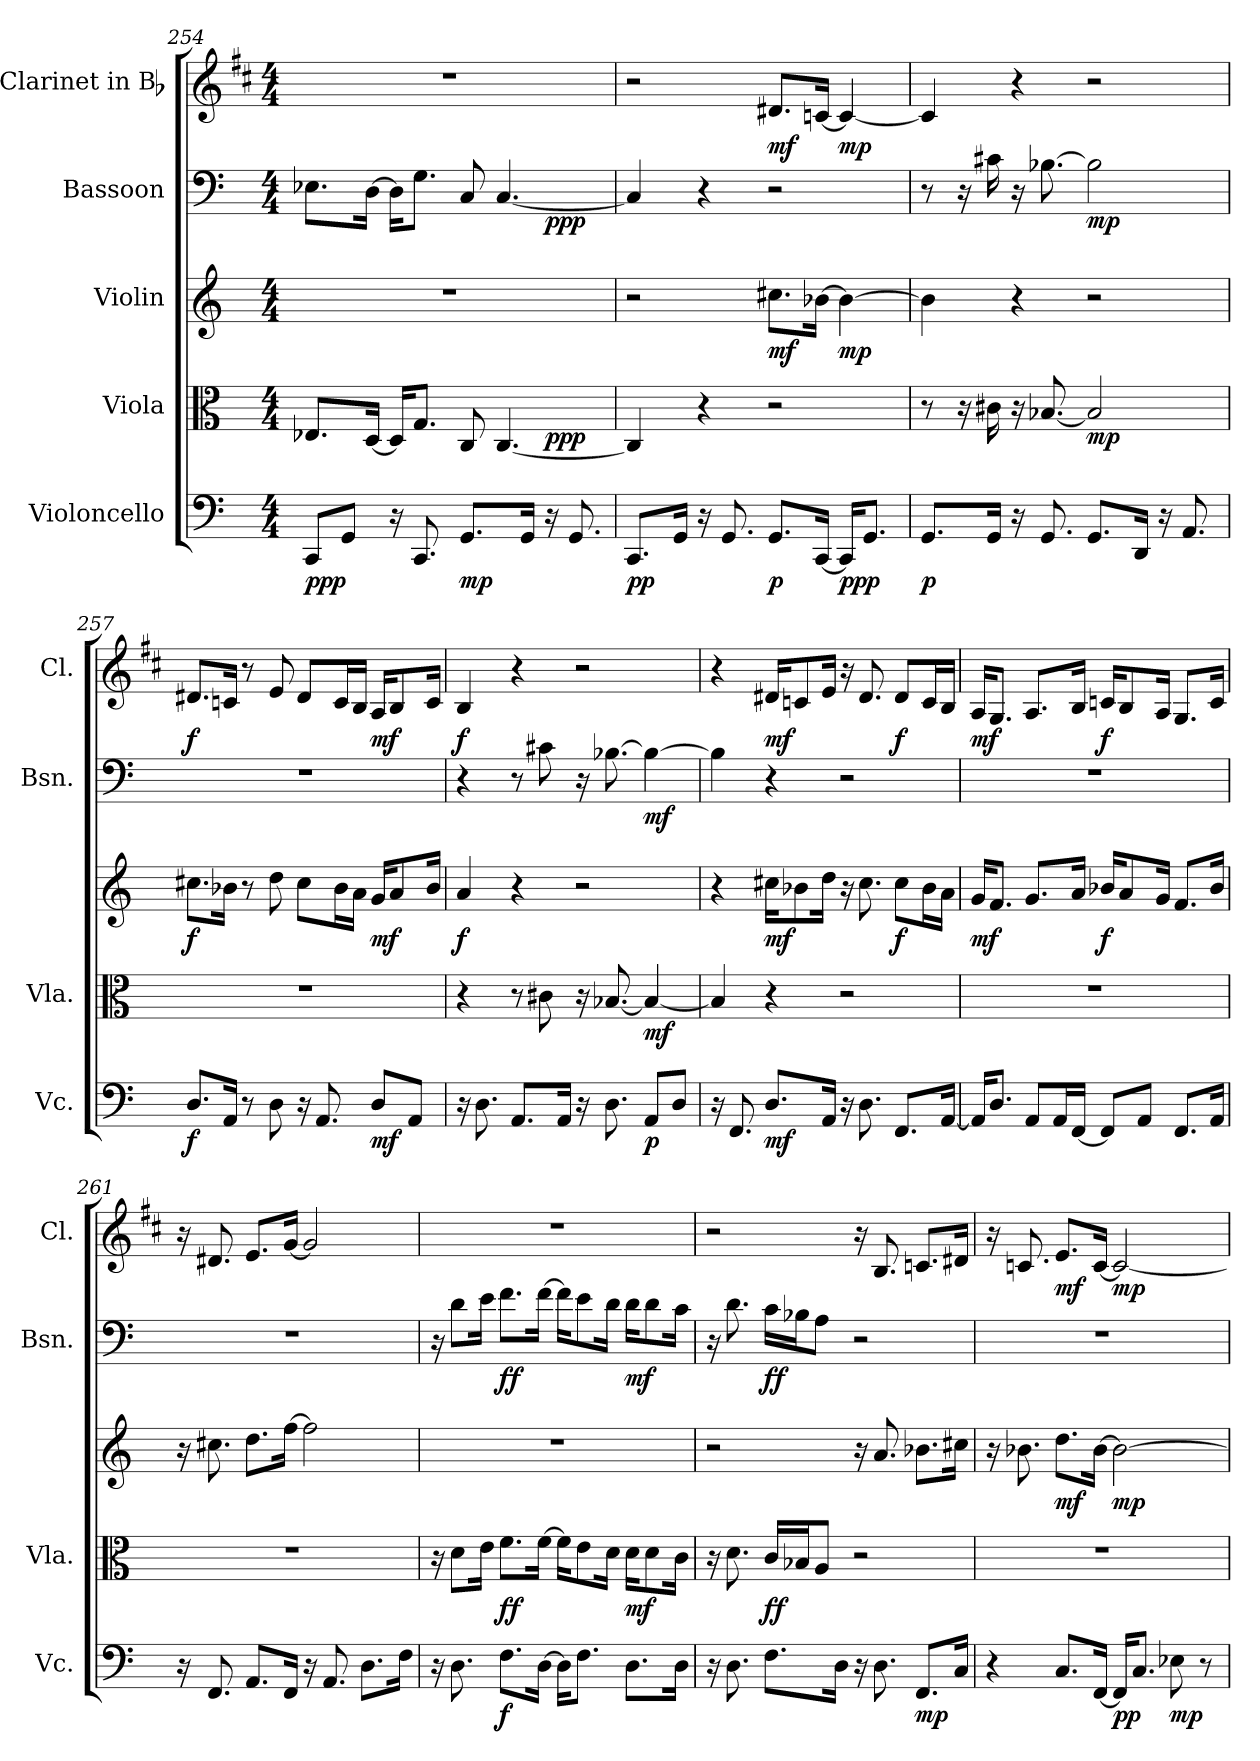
**kern	**dynam	**kern	**dynam	**kern	**dynam	**kern	**dynam	**kern	**dynam
*part5	*part5	*part4	*part4	*part3	*part3	*part2	*part2	*part1	*part1
*staff5	*staff5	*staff4	*staff4	*staff3	*staff3	*staff2	*staff2	*staff1	*staff1
*I"Violoncello	*	*I"Viola	*	*I"Violin	*	*I"Bassoon	*	*I"Clarinet in Bb	*
*I'Vc.	*	*I'Vla.	*	*	*	*I'Bsn.	*	*I'Cl.	*
*clefF4	*	*clefC3	*	*clefG2	*	*clefF4	*	*clefG2	*
*	*	*	*	*	*	*	*	*ITrd1c2	*
*k[]	*	*k[]	*	*k[]	*	*k[]	*	*k[]	*
*C:	*	*C:	*	*C:	*	*C:	*	*C:	*
*M4/4	*	*M4/4	*	*M4/4	*	*M4/4	*	*M4/4	*
=254	=254	=254	=254	=254	=254	=254	=254	=254	=254
*	*	*^	*	*	*	*^	*	*	*
8CCi/L	ppp	8.E-Xi/L	2.ryy	.	1r	.	8.E-Xi\L	2.ryy	.	1r	.
8GGi/J	.	.	.	.	.	.	.	.	.	.	.
.	.	[16Di/Jk	.	.	.	.	[16Di\Jk	.	.	.	.
16r	.	16Di/KL]	.	.	.	.	16Di\KL]	.	.	.	.
8.CCi/	.	8.Gi/J	.	.	.	.	8.Gi\J	.	.	.	.
8.GGi/L	mp	8Ci/	.	.	.	.	8Ci/	.	.	.	.
.	.	[4.Ci/	.	.	.	.	[4.Ci/	.	.	.	.
16GGi/Jk	.	.	.	.	.	.	.	.	.	.	.
16r	.	.	4ryy	ppp	.	.	.	4ryy	ppp	.	.
8.GGi/	.	.	.	.	.	.	.	.	.	.	.
*	*	*v	*v	*	*	*	*v	*v	*	*	*
!!LO:PB:g=z
=255	=255	=255	=255	=255	=255	=255	=255	=255	=255
8.CCi/L	pp	4Ci/]	.	2r	.	4Ci/]	.	2r	.
16GGi/Jk	.	.	.	.	.	.	.	.	.
16r	.	4r	.	.	.	4r	.	.	.
8.GGi/	.	.	.	.	.	.	.	.	.
8.GGi/L	p	2r	.	8.cc#Xi\L	mf	2r	.	8.c#Xi/L	mf
[16CCi/Jk	.	.	.	[16b-Xi\Jk	.	.	.	[16B-Xi/Jk	.
16CCi/KL]	ppp	.	.	4b-i\_	mp	.	.	4B-i/_	mp
8.GGi/J	.	.	.	.	.	.	.	.	.
=256	=256	=256	=256	=256	=256	=256	=256	=256	=256
8.GGi/L	p	8r	.	4b-i\]	.	8r	.	4B-i/]	.
.	.	16r	.	.	.	16r	.	.	.
16GGi/Jk	.	16c#Xi\	.	.	.	16c#Xi\	.	.	.
16r	.	16r	.	4r	.	16r	.	4r	.
8.GGi/	.	[8.B-Xi/	.	.	.	[8.B-Xi\	.	.	.
8.GGi/L	.	2B-i/]	mp	2r	.	2B-i\]	mp	2r	.
16DDi/Jk	.	.	.	.	.	.	.	.	.
16r	.	.	.	.	.	.	.	.	.
8.AAi/	.	.	.	.	.	.	.	.	.
=257	=257	=257	=257	=257	=257	=257	=257	=257	=257
8.Di/L	f	1r	.	8.cc#Xi\L	f	1r	.	8.c#Xi/L	f
16AAi/Jk	.	.	.	16b-Xi\Jk	.	.	.	16B-Xi/Jk	.
8r	.	.	.	8r	.	.	.	8r	.
8Di\	.	.	.	8ddi\	.	.	.	8di/	.
16r	.	.	.	8cc#i\L	.	.	.	8c#i/L	.
8.AAi/	.	.	.	.	.	.	.	.	.
.	.	.	.	16b-i\L	.	.	.	16B-i/L	.
.	.	.	.	16ai\JJ	.	.	.	16Ai/JJ	.
8Di/L	mf	.	.	16gi/KL	mf	.	.	16Gi/KL	mf
.	.	.	.	8ai/	.	.	.	8Ai/	.
8AAi/J	.	.	.	.	.	.	.	.	.
.	.	.	.	16b-i/Jk	.	.	.	16B-i/Jk	.
!!LO:LB:g=z
=258	=258	=258	=258	=258	=258	=258	=258	=258	=258
16r	.	4r	.	4ai/	f	4r	.	4Ai/	f
8.Di\	.	.	.	.	.	.	.	.	.
8.AAi/L	.	8r	.	4r	.	8r	.	4r	.
.	.	8c#Xi\	.	.	.	8c#Xi\	.	.	.
16AAi/Jk	.	.	.	.	.	.	.	.	.
16r	.	16r	.	2r	.	16r	.	2r	.
8.Di\	.	[8.B-Xi/	.	.	.	[8.B-Xi\	.	.	.
8AAi/L	p	4B-i/_	mf	.	.	4B-i\_	mf	.	.
8Di/J	.	.	.	.	.	.	.	.	.
=259	=259	=259	=259	=259	=259	=259	=259	=259	=259
16r	.	4B-i/]	.	4r	.	4B-i\]	.	4r	.
8.FFi/	.	.	.	.	.	.	.	.	.
8.Di/L	mf	4r	.	16cc#Xi\KL	mf	4r	.	16c#Xi/KL	mf
.	.	.	.	8b-Xi\	.	.	.	8B-Xi/	.
16AAi/Jk	.	.	.	16ddi\Jk	.	.	.	16di/Jk	.
16r	.	2r	.	16r	.	2r	.	16r	.
8.Di\	.	.	.	8.cc#i\	.	.	.	8.c#i/	.
8.FFi/L	.	.	.	8cc#i\L	f	.	.	8c#i/L	f
.	.	.	.	16b-i\L	.	.	.	16B-i/L	.
[16AAi/Jk	.	.	.	16ai\JJ	.	.	.	16Ai/JJ	.
=260	=260	=260	=260	=260	=260	=260	=260	=260	=260
16AAi/KL]	.	1r	.	16gi/KL	mf	1r	.	16Gi/KL	mf
8.Di/J	.	.	.	8.fi/J	.	.	.	8.Fi/J	.
8AAi/L	.	.	.	8.gi/L	.	.	.	8.Gi/L	.
16AAi/L	.	.	.	.	.	.	.	.	.
[16FFi/JJ	.	.	.	16ai/Jk	.	.	.	16Ai/Jk	.
8FFi/L]	.	.	.	16b-Xi/KL	f	.	.	16B-Xi/KL	f
.	.	.	.	8ai/	.	.	.	8Ai/	.
8AAi/J	.	.	.	.	.	.	.	.	.
.	.	.	.	16gi/Jk	.	.	.	16Gi/Jk	.
8.FFi/L	.	.	.	8.fi/L	.	.	.	8.Fi/L	.
16AAi/Jk	.	.	.	16b-i/Jk	.	.	.	16B-i/Jk	.
!!LO:PB:g=z
=261	=261	=261	=261	=261	=261	=261	=261	=261	=261
16r	.	1r	.	16r	.	1r	.	16r	.
8.FFi/	.	.	.	8.cc#Xi\	.	.	.	8.c#Xi/	.
8.AAi/L	.	.	.	8.ddi\L	.	.	.	8.di/L	.
16FFi/Jk	.	.	.	[16ffi\Jk	.	.	.	[16fi/Jk	.
16r	.	.	.	2ffi\]	.	.	.	2fi/]	.
8.AAi/	.	.	.	.	.	.	.	.	.
8.Di\L	.	.	.	.	.	.	.	.	.
16Fi\Jk	.	.	.	.	.	.	.	.	.
=262	=262	=262	=262	=262	=262	=262	=262	=262	=262
16r	.	16r	.	1r	.	16r	.	1r	.
8.Di\	.	8di\L	.	.	.	8di\L	.	.	.
.	.	16ei\Jk	.	.	.	16ei\Jk	.	.	.
8.Fi\L	f	8.fi\L	ff	.	.	8.fi\L	ff	.	.
[16Di\Jk	.	[16fi\Jk	.	.	.	[16fi\Jk	.	.	.
16Di\KL]	.	16fi\KL]	.	.	.	16fi\KL]	.	.	.
8.Fi\J	.	8ei\	.	.	.	8ei\	.	.	.
.	.	16di\Jk	.	.	.	16di\Jk	.	.	.
8.Di\L	.	16di\KL	mf	.	.	16di\KL	mf	.	.
.	.	8di\	.	.	.	8di\	.	.	.
16Di\Jk	.	16ci\Jk	.	.	.	16ci\Jk	.	.	.
=263	=263	=263	=263	=263	=263	=263	=263	=263	=263
16r	.	16r	.	2r	.	16r	.	2r	.
8.Di\	.	8.di\	.	.	.	8.di\	.	.	.
8.Fi\L	.	16ci/LL	ff	.	.	16ci\LL	ff	.	.
.	.	16B-Xi/J	.	.	.	16B-Xi\J	.	.	.
.	.	8Ai/J	.	.	.	8Ai\J	.	.	.
16Di\Jk	.	.	.	.	.	.	.	.	.
16r	.	2r	.	16r	.	2r	.	16r	.
8.Di\	.	.	.	8.ai/	.	.	.	8.Ai/	.
8.FFi/L	mp	.	.	8.b-Xi\L	.	.	.	8.B-Xi/L	.
16Ci/Jk	.	.	.	16cc#Xi\Jk	.	.	.	16c#Xi/Jk	.
!!LO:LB:g=z
=264	=264	=264	=264	=264	=264	=264	=264	=264	=264
4r	.	1r	.	16r	.	1r	.	16r	.
.	.	.	.	8.b-Xi\	.	.	.	8.B-Xi/	.
8.Ci/L	.	.	.	8.ddi\L	mf	.	.	8.di/L	mf
[16FFi/Jk	.	.	.	[16b-i\Jk	.	.	.	[16B-i/Jk	.
16FFi/KL]	pp	.	.	2b-i\_	mp	.	.	2B-i/_	mp
8.Ci/J	.	.	.	.	.	.	.	.	.
8E-Xi\	mp	.	.	.	.	.	.	.	.
8r	.	.	.	.	.	.	.	.	.
=	=	=	=	=	=	=	=	=	=
*-	*-	*-	*-	*-	*-	*-	*-	*-	*-
